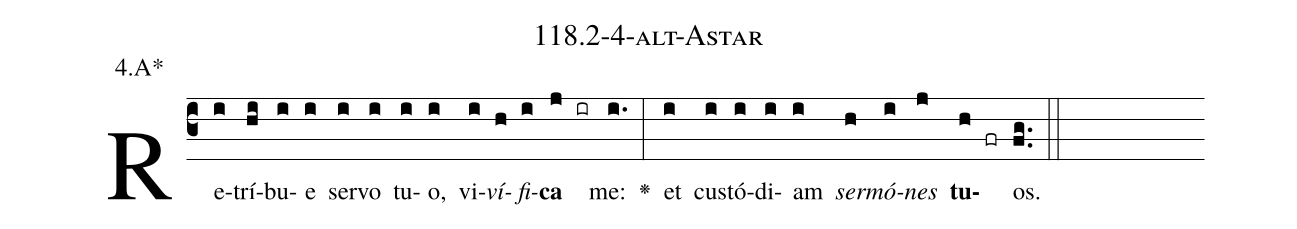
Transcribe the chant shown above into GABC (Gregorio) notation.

name: 118.2-4-alt-Astar;
annotation: 4.A*;
%%
(c3)Re(i)trí(hi)bu(i)e(i) ser(i)vo(i) tu(i)o,(i) vi(i)<i>ví</i>(h)<i>fi</i>(i)<b>ca</b>(j ir) me:(i.) <v>\greheightstar</v>(:) et(i) cus(i)tó(i)di(i)am(i) <i>ser</i>(h)<i>mó</i>(i)<i>nes</i>(j) <b>tu</b>(h fr)os.(fg..) (::)


%E(i) u(h) o(i) u(j) a(h) e.(fg..) (::)
